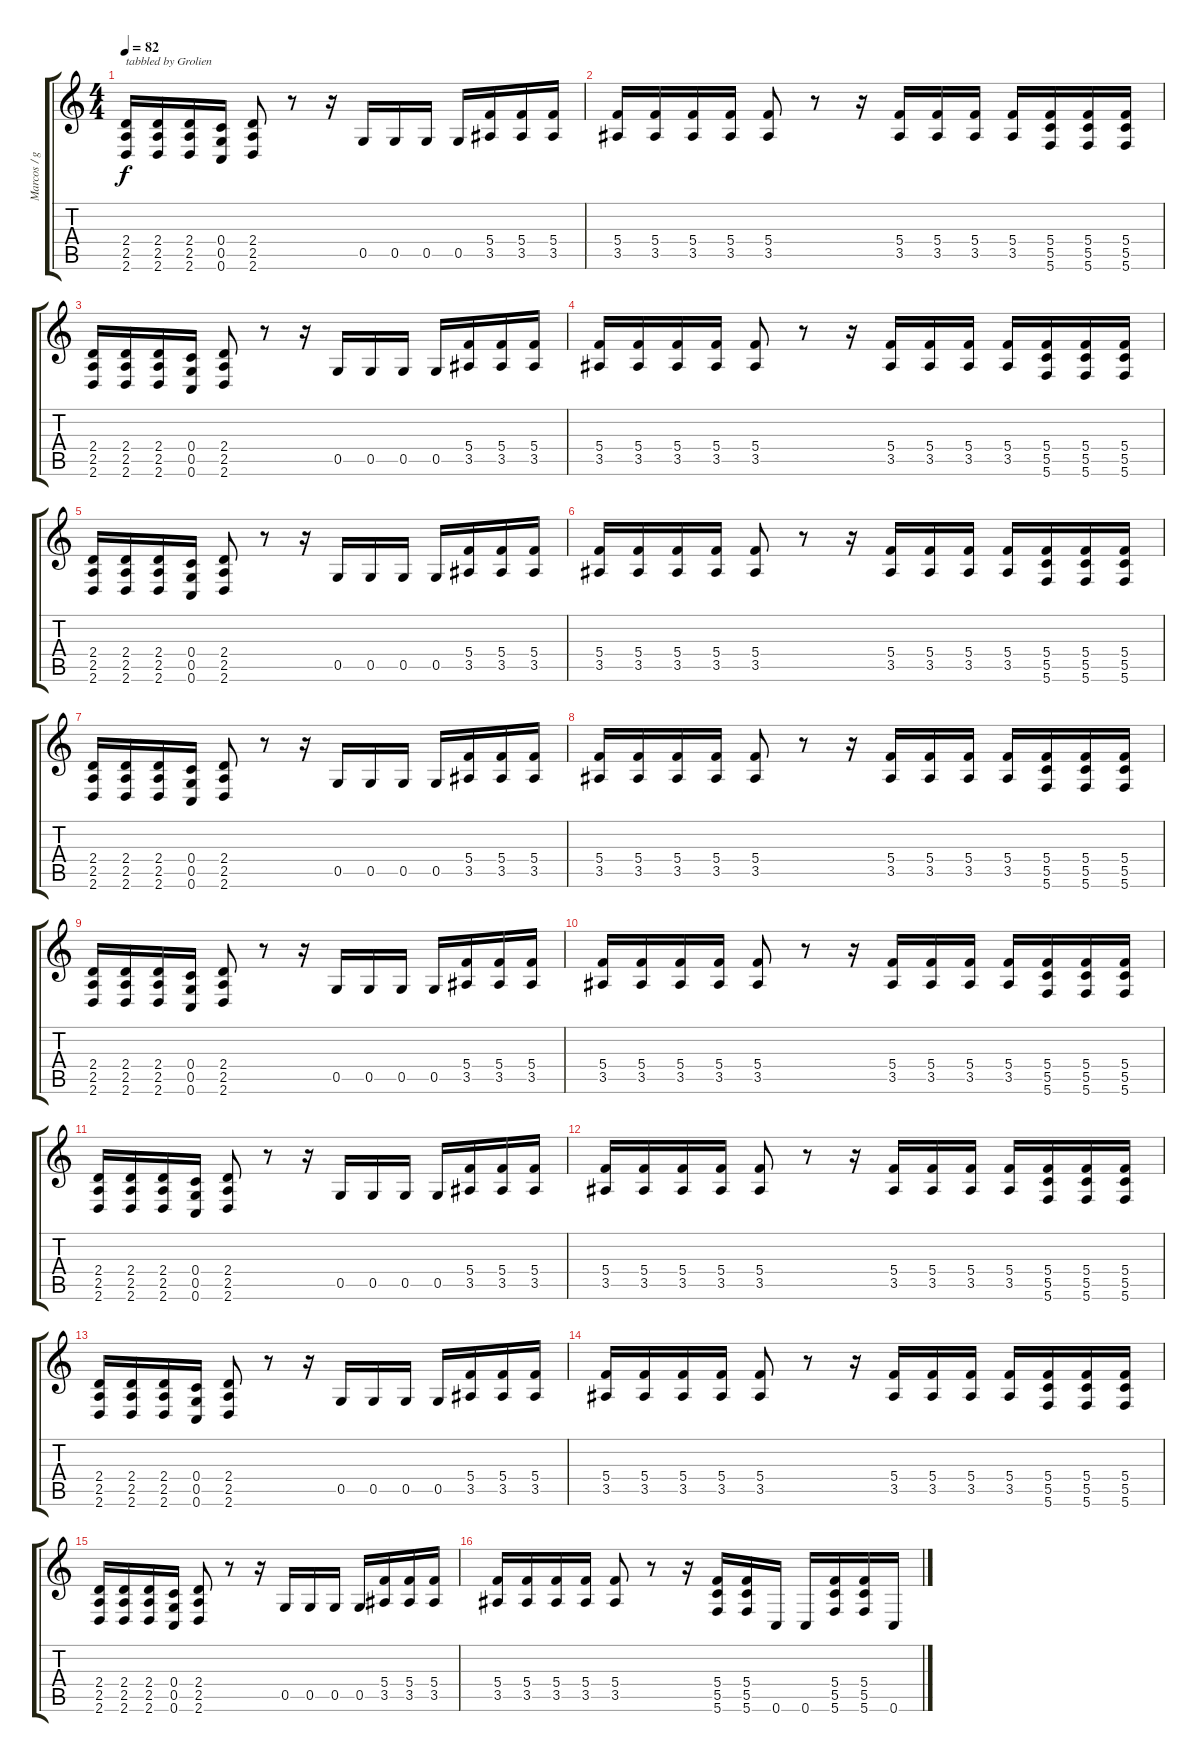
\track ("Marcos / guitar " "Marcos / g") {instrument distortionguitar}
\staff {score tabs}
\tuning (D4 A3 F3 C3 G2 C2) {hide}
\ts (4 4)
\tempo 82
\clef g2
\ks c
(2.4 2.5 2.6).16{txt "tabbled by Grolien" dy f instrument distortionguitar} (2.4 2.5 2.6).16 (2.4 2.5 2.6).16 (0.4 0.5 0.6).16 (2.4 2.5 2.6).8 r.8 r.16 0.5.16 0.5.16 0.5.16 0.5.16 (5.4 3.5).16 (5.4 3.5).16 (5.4 3.5).16 |
(5.4 3.5).16 (5.4 3.5).16 (5.4 3.5).16 (5.4 3.5).16 (5.4 3.5).8 r.8 r.16 (5.4 3.5).16 (5.4 3.5).16 (5.4 3.5).16 (5.4 3.5).16 (5.4 5.5 5.6).16 (5.4 5.5 5.6).16 (5.4 5.5 5.6).16 |
(2.4 2.5 2.6).16 (2.4 2.5 2.6).16 (2.4 2.5 2.6).16 (0.4 0.5 0.6).16 (2.4 2.5 2.6).8 r.8 r.16 0.5.16 0.5.16 0.5.16 0.5.16 (5.4 3.5).16 (5.4 3.5).16 (5.4 3.5).16 |
(5.4 3.5).16 (5.4 3.5).16 (5.4 3.5).16 (5.4 3.5).16 (5.4 3.5).8 r.8 r.16 (5.4 3.5).16 (5.4 3.5).16 (5.4 3.5).16 (5.4 3.5).16 (5.4 5.5 5.6).16 (5.4 5.5 5.6).16 (5.4 5.5 5.6).16 |
(2.4 2.5 2.6).16 (2.4 2.5 2.6).16 (2.4 2.5 2.6).16 (0.4 0.5 0.6).16 (2.4 2.5 2.6).8 r.8 r.16 0.5.16 0.5.16 0.5.16 0.5.16 (5.4 3.5).16 (5.4 3.5).16 (5.4 3.5).16 |
(5.4 3.5).16 (5.4 3.5).16 (5.4 3.5).16 (5.4 3.5).16 (5.4 3.5).8 r.8 r.16 (5.4 3.5).16 (5.4 3.5).16 (5.4 3.5).16 (5.4 3.5).16 (5.4 5.5 5.6).16 (5.4 5.5 5.6).16 (5.4 5.5 5.6).16 |
(2.4 2.5 2.6).16 (2.4 2.5 2.6).16 (2.4 2.5 2.6).16 (0.4 0.5 0.6).16 (2.4 2.5 2.6).8 r.8 r.16 0.5.16 0.5.16 0.5.16 0.5.16 (5.4 3.5).16 (5.4 3.5).16 (5.4 3.5).16 |
(5.4 3.5).16 (5.4 3.5).16 (5.4 3.5).16 (5.4 3.5).16 (5.4 3.5).8 r.8 r.16 (5.4 3.5).16 (5.4 3.5).16 (5.4 3.5).16 (5.4 3.5).16 (5.4 5.5 5.6).16 (5.4 5.5 5.6).16 (5.4 5.5 5.6).16 |
(2.4 2.5 2.6).16 (2.4 2.5 2.6).16 (2.4 2.5 2.6).16 (0.4 0.5 0.6).16 (2.4 2.5 2.6).8 r.8 r.16 0.5.16 0.5.16 0.5.16 0.5.16 (5.4 3.5).16 (5.4 3.5).16 (5.4 3.5).16 |
(5.4 3.5).16 (5.4 3.5).16 (5.4 3.5).16 (5.4 3.5).16 (5.4 3.5).8 r.8 r.16 (5.4 3.5).16 (5.4 3.5).16 (5.4 3.5).16 (5.4 3.5).16 (5.4 5.5 5.6).16 (5.4 5.5 5.6).16 (5.4 5.5 5.6).16 |
(2.4 2.5 2.6).16 (2.4 2.5 2.6).16 (2.4 2.5 2.6).16 (0.4 0.5 0.6).16 (2.4 2.5 2.6).8 r.8 r.16 0.5.16 0.5.16 0.5.16 0.5.16 (5.4 3.5).16 (5.4 3.5).16 (5.4 3.5).16 |
(5.4 3.5).16 (5.4 3.5).16 (5.4 3.5).16 (5.4 3.5).16 (5.4 3.5).8 r.8 r.16 (5.4 3.5).16 (5.4 3.5).16 (5.4 3.5).16 (5.4 3.5).16 (5.4 5.5 5.6).16 (5.4 5.5 5.6).16 (5.4 5.5 5.6).16 |
(2.4 2.5 2.6).16 (2.4 2.5 2.6).16 (2.4 2.5 2.6).16 (0.4 0.5 0.6).16 (2.4 2.5 2.6).8 r.8 r.16 0.5.16 0.5.16 0.5.16 0.5.16 (5.4 3.5).16 (5.4 3.5).16 (5.4 3.5).16 |
(5.4 3.5).16 (5.4 3.5).16 (5.4 3.5).16 (5.4 3.5).16 (5.4 3.5).8 r.8 r.16 (5.4 3.5).16 (5.4 3.5).16 (5.4 3.5).16 (5.4 3.5).16 (5.4 5.5 5.6).16 (5.4 5.5 5.6).16 (5.4 5.5 5.6).16 |
(2.4 2.5 2.6).16 (2.4 2.5 2.6).16 (2.4 2.5 2.6).16 (0.4 0.5 0.6).16 (2.4 2.5 2.6).8 r.8 r.16 0.5.16 0.5.16 0.5.16 0.5.16 (5.4 3.5).16 (5.4 3.5).16 (5.4 3.5).16 |
(5.4 3.5).16 (5.4 3.5).16 (5.4 3.5).16 (5.4 3.5).16 (5.4 3.5).8 r.8 r.16 (5.4 5.5 5.6).16 (5.4 5.5 5.6).16 0.6.16 0.6.16 (5.4 5.5 5.6).16 (5.4 5.5 5.6).16 0.6.16
